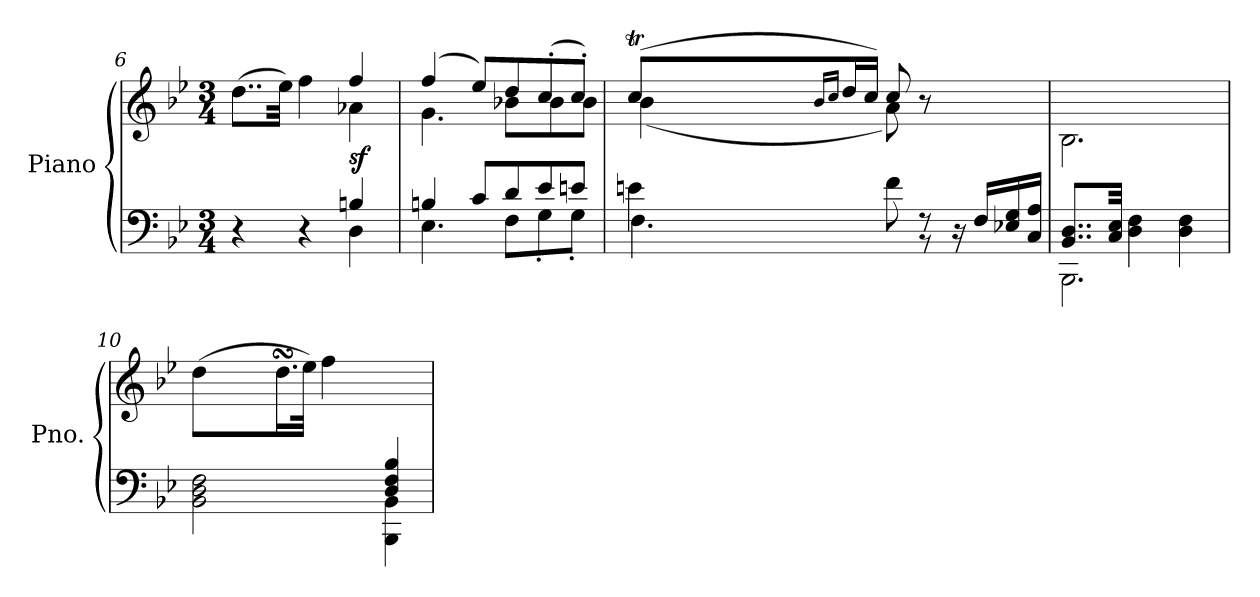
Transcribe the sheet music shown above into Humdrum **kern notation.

**kern	**kern	**dynam
*part1	*part1	*part1
*staff2	*staff1	*staff1/2
*I"Piano	*	*
*I'Pno.	*	*
*clefF4	*clefG2	*
*k[b-e-]	*k[b-e-]	*
*M3/4	*M3/4	*
=6	=6	=6
*^	*^	*
4r	2ryy	(>8..dd\L	2ryy	.
.	.	32ee-\Jkk)	.	.
4r	.	4ff\	.	.
!	!	!	!	!LO:DY:b
4Bn/	4D\	4ff/	4a-X\	sf
=7	=7	=7	=7	=7
!	!	!	!	!LO:DY:b
!	!	!	!	!LO:DY:n=1:b
4Bn/	4.E-\	(>4ff/	4.g\	p other-dynamics
8c/L	.	8ee-/L)	.	.
8d/	8F\L	8dd/	8b-X\L	.
8e-/	8G'\	(>8cc'/	8b-\	.
8en/J	8G'\J	8cc'/J)	8b-\J	.
!!LO:LB:g=z
=8	=8	=8	=8	=8
*	*	*	*^	*
!	!	!	!	!LO:N:vis=64	!
4en\	4.F\	(>8ccT/L	(<4b-\	224ddLLLLyy	.
!	!	!	!	!LO:N:vis=64	!
.	.	.	.	224ccyy	.
!	!	!	!	!LO:N:vis=64	!
.	.	.	.	224ddyy	.
!	!	!	!	!LO:N:vis=64	!
.	.	.	.	224ccyy	.
!	!	!	!	!LO:N:vis=64	!
.	.	.	.	224ddyy	.
!	!	!	!	!LO:N:vis=64	!
.	.	.	.	224ccyy	.
!	!	!	!	!LO:N:vis=64	!
.	.	.	.	224bnyy	.
!	!	!	!	!LO:N:vis=64	!
.	.	.	.	224ccJJJJyy	.
.	.	.	.	7%5ryy	.
.	.	16qb/LL	.	.	.
.	.	16qcc/JJ	.	.	.
.	.	16dd/L	.	.	.
.	.	16cc/JJ)	.	.	.
8f\	.	8cc/	8a\)	.	.
8rF	8r	8r	4.ryy	.	.
4ryy	16r	4ryy	.	.	.
.	16F/LL	.	.	.	.
.	16E-X/ 16G/	.	.	.	.
.	16C/ 16A/JJ	.	.	.	.
*	*	*v	*v	*v	*
=9	=9	=9	=9
8..BB-/ 8..D/L	2.BBB-\	2.B-\	.
32C/ 32E-/Jkk	.	.	.
4D\ 4F\	.	.	.
4D\ 4F\	.	.	.
=10	=10	=10	=10
*	*	*^	*
2ryy	2BB-\ 2D\ 2F\	(>8dd\L	16.ryy	.
*	*	*	*Xtuplet	*
.	.	.	96ee-LLLLyy	.
.	.	.	96ddyy	.
.	.	.	96ccJJJJyy	.
.	.	16.ddsSsS\L	4ryy	.
.	.	32ee-\JJk)	.	.
.	.	4ff\	.	.
.	.	.	4.ryy	.
4D/ 4F/ 4B-/	4BBB-\ 4BB-\	4ryy	.	.
*v	*v	*	*	*
*	*v	*v	*
=	=	=
*-	*-	*-
